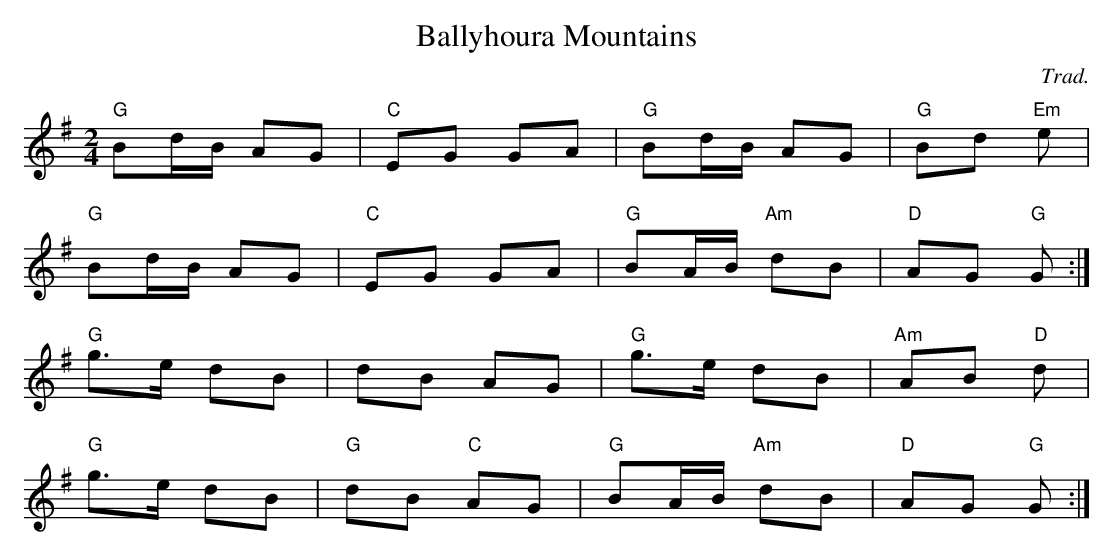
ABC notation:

X:1
T:Ballyhoura Mountains
C:Trad.
M:2/4
L:1/8
K:G
"G"Bd/B/ AG|"C"EG GA|"G"Bd/B/ AG|"G"Bd "Em"e|
"G"Bd/B/ AG|"C"EG GA|"G"BA/B/ "Am"dB|"D"AG "G"G:|
"G"g>e dB|dB AG|"G"g>e dB|"Am"AB "D"d|
"G"g>e dB|"G"dB "C"AG|"G"BA/B/ "Am"dB|"D"AG "G"G:|
